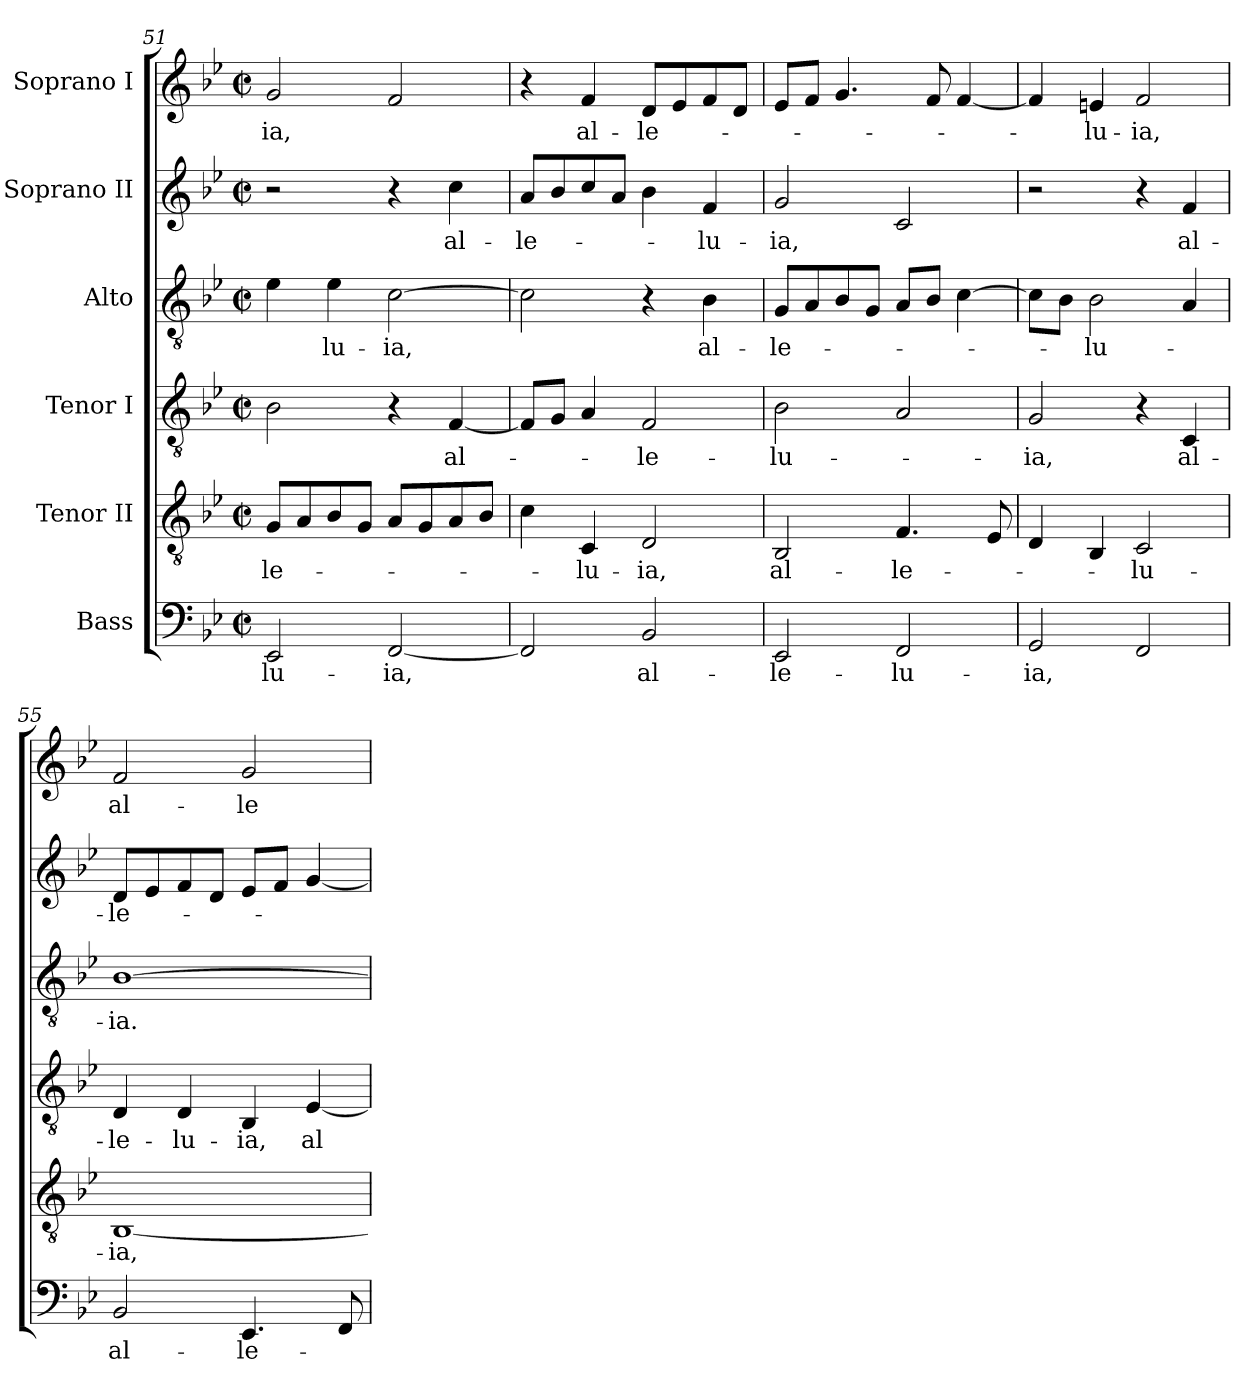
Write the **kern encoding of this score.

**kern	**text	**kern	**text	**kern	**text	**kern	**text	**kern	**text	**kern	**text
*part6	*part6	*part5	*part5	*part4	*part4	*part3	*part3	*part2	*part2	*part1	*part1
*staff6	*staff6	*staff5	*staff5	*staff4	*staff4	*staff3	*staff3	*staff2	*staff2	*staff1	*staff1
*I"Bass	*	*I"Tenor II	*	*I"Tenor I	*	*I"Alto	*	*I"Soprano II	*	*I"Soprano I	*
*clefF4	*	*clefGv2	*	*clefGv2	*	*clefGv2	*	*clefG2	*	*clefG2	*
*ITrd7c12	*	*ITrd7c12	*	*ITrd7c12	*	*	*	*	*	*	*
*k[b-e-]	*	*k[b-e-]	*	*k[b-e-]	*	*k[b-e-]	*	*k[b-e-]	*	*k[b-e-]	*
*B-:	*	*B-:	*	*B-:	*	*B-:	*	*B-:	*	*B-:	*
*M2/2	*	*M2/2	*	*M2/2	*	*M2/2	*	*M2/2	*	*M2/2	*
*met(c|)	*	*met(c|)	*	*met(c|)	*	*met(c|)	*	*met(c|)	*	*met(c|)	*
=51	=51	=51	=51	=51	=51	=51	=51	=51	=51	=51	=51
!	!LO:LY:b:color=#000000	!	!	!	!	!	!	!	!	!	!
!	!	!	!LO:LY:b:color=#000000	!	!	!	!	!	!	!	!
!	!	!	!	!	!	!	!	!	!	!	!LO:LY:b:color=#000000
2EEE-i/	-lu-	8GGi/L	-le-	2BB-i\	.	4e-i\	.	2r	.	2gi/	-ia,
.	.	8AAi/	.	.	.	.	.	.	.	.	.
!	!	!	!	!	!	!	!LO:LY:b:color=#000000	!	!	!	!
.	.	8BB-i/	.	.	.	4e-i\	-lu-	.	.	.	.
.	.	8GGi/J	.	.	.	.	.	.	.	.	.
!	!LO:LY:b:color=#000000	!	!	!	!	!	!	!	!	!	!
!	!	!	!	!	!	!	!LO:LY:b:color=#000000	!	!	!	!
[<2FFFi/	-ia,	8AAi/L	.	4r	.	[>2ci\	-ia,	4r	.	2fi/	.
.	.	8GGi/	.	.	.	.	.	.	.	.	.
!	!	!	!	!	!LO:LY:b:color=#000000	!	!	!	!	!	!
!	!	!	!	!	!	!	!	!	!LO:LY:b:color=#000000	!	!
.	.	8AAi/	.	[<4FFi/	al-	.	.	4cci\	al-	.	.
.	.	8BB-i/J	.	.	.	.	.	.	.	.	.
=52	=52	=52	=52	=52	=52	=52	=52	=52	=52	=52	=52
!	!	!	!	!	!	!	!	!	!LO:LY:b:color=#000000	!	!
2FFFi/]	.	4Ci\	.	8FFi/L]	.	2ci\]	.	8ai/L	-le-	4r	.
.	.	.	.	8GGi/J	.	.	.	8b-i/	.	.	.
!	!	!	!LO:LY:b:color=#000000	!	!	!	!	!	!	!	!
!	!	!	!	!	!	!	!	!	!	!	!LO:LY:b:color=#000000
.	.	4CCi/	-lu-	4AAi/	.	.	.	8cci/	.	4fi/	al-
.	.	.	.	.	.	.	.	8ai/J	.	.	.
!	!LO:LY:b:color=#000000	!	!	!	!	!	!	!	!	!	!
!	!	!	!LO:LY:b:color=#000000	!	!	!	!	!	!	!	!
!	!	!	!	!	!LO:LY:b:color=#000000	!	!	!	!	!	!
!	!	!	!	!	!	!	!	!	!	!	!LO:LY:b:color=#000000
2BBB-i/	al-	2DDi/	-ia,	2FFi/	-le-	4r	.	4b-i\	.	8di/L	-le-
.	.	.	.	.	.	.	.	.	.	8e-i/	.
!	!	!	!	!	!	!	!LO:LY:b:color=#000000	!	!	!	!
!	!	!	!	!	!	!	!	!	!LO:LY:b:color=#000000	!	!
.	.	.	.	.	.	4B-i\	al-	4fi/	-lu-	8fi/	.
.	.	.	.	.	.	.	.	.	.	8di/J	.
=53	=53	=53	=53	=53	=53	=53	=53	=53	=53	=53	=53
!	!LO:LY:b:color=#000000	!	!	!	!	!	!	!	!	!	!
!	!	!	!LO:LY:b:color=#000000	!	!	!	!	!	!	!	!
!	!	!	!	!	!LO:LY:b:color=#000000	!	!	!	!	!	!
!	!	!	!	!	!	!	!LO:LY:b:color=#000000	!	!	!	!
!	!	!	!	!	!	!	!	!	!LO:LY:b:color=#000000	!	!
2EEE-i/	-le-	2BBB-i/	al-	2BB-i\	-lu-	8Gi/L	-le-	2gi/	-ia,	8e-i/L	.
.	.	.	.	.	.	8Ai/	.	.	.	8fi/J	.
.	.	.	.	.	.	8B-i/	.	.	.	4.gi/	.
.	.	.	.	.	.	8Gi/J	.	.	.	.	.
!	!LO:LY:b:color=#000000	!	!	!	!	!	!	!	!	!	!
!	!	!	!LO:LY:b:color=#000000	!	!	!	!	!	!	!	!
2FFFi/	-lu-	4.FFi/	-le-	2AAi/	.	8Ai/L	.	2ci/	.	.	.
.	.	.	.	.	.	8B-i/J	.	.	.	8fi/	.
.	.	.	.	.	.	[>4ci\	.	.	.	[<4fi/	.
.	.	8EE-i/	.	.	.	.	.	.	.	.	.
!!LO:LB:g=z
=54	=54	=54	=54	=54	=54	=54	=54	=54	=54	=54	=54
!	!LO:LY:b:color=#000000	!	!	!	!	!	!	!	!	!	!
!	!	!	!	!	!LO:LY:b:color=#000000	!	!	!	!	!	!
2GGGi/	-ia,	4DDi/	.	2GGi/	-ia,	8ci\L]	.	2r	.	4fi/]	.
.	.	.	.	.	.	8B-i\J	.	.	.	.	.
!	!	!	!	!	!	!	!LO:LY:b:color=#000000	!	!	!	!
!	!	!	!	!	!	!	!	!	!	!	!LO:LY:b:color=#000000
.	.	4BBB-i/	.	.	.	2B-i\	-lu-	.	.	4eni/	-lu-
!	!	!	!LO:LY:b:color=#000000	!	!	!	!	!	!	!	!
!	!	!	!	!	!	!	!	!	!	!	!LO:LY:b:color=#000000
2FFFi/	.	2CCi/	-lu-	4r	.	.	.	4r	.	2fi/	-ia,
!	!	!	!	!	!LO:LY:b:color=#000000	!	!	!	!	!	!
!	!	!	!	!	!	!	!	!	!LO:LY:b:color=#000000	!	!
.	.	.	.	4CCi/	al-	4Ai/	.	4fi/	al-	.	.
=55	=55	=55	=55	=55	=55	=55	=55	=55	=55	=55	=55
!	!LO:LY:b:color=#000000	!	!	!	!	!	!	!	!	!	!
!	!	!	!LO:LY:b:color=#000000	!	!	!	!	!	!	!	!
!	!	!	!	!	!LO:LY:b:color=#000000	!	!	!	!	!	!
!	!	!	!	!	!	!	!LO:LY:b:color=#000000	!	!	!	!
!	!	!	!	!	!	!	!	!	!LO:LY:b:color=#000000	!	!
!	!	!	!	!	!	!	!	!	!	!	!LO:LY:b:color=#000000
2BBB-i/	al-	[<1BBB-i	-ia,	4DDi/	-le-	[>1B-i	-ia.	8di/L	-le-	2fi/	al-
.	.	.	.	.	.	.	.	8e-i/	.	.	.
!	!	!	!	!	!LO:LY:b:color=#000000	!	!	!	!	!	!
.	.	.	.	4DDi/	-lu-	.	.	8fi/	.	.	.
.	.	.	.	.	.	.	.	8di/J	.	.	.
!	!LO:LY:b:color=#000000	!	!	!	!	!	!	!	!	!	!
!	!	!	!	!	!LO:LY:b:color=#000000	!	!	!	!	!	!
!	!	!	!	!	!	!	!	!	!	!	!LO:LY:b:color=#000000
4.EEE-i/	-le-	.	.	4BBB-i/	-ia,	.	.	8e-i/L	.	2gi/	-le-
.	.	.	.	.	.	.	.	8fi/J	.	.	.
!	!	!	!	!	!LO:LY:b:color=#000000	!	!	!	!	!	!
.	.	.	.	[<4EE-i/	al-	.	.	[<4gi/	.	.	.
8FFFi/	.	.	.	.	.	.	.	.	.	.	.
=	=	=	=	=	=	=	=	=	=	=	=
*-	*-	*-	*-	*-	*-	*-	*-	*-	*-	*-	*-
